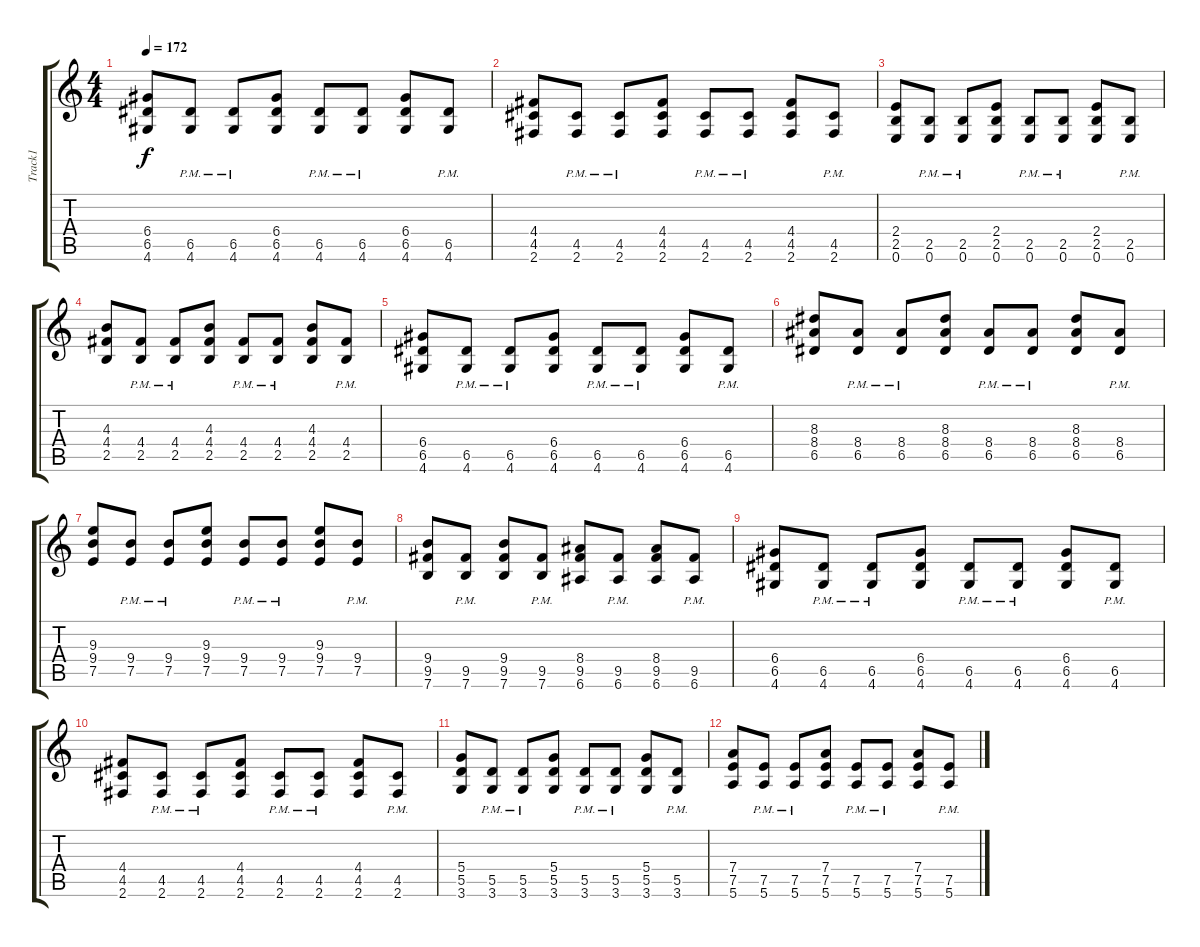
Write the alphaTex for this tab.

\track ("Track1" "Track1") {instrument overdrivenguitar}
\staff {score tabs}
\tuning (E4 B3 G3 D3 A2 E2) {hide}
\ts (4 4)
\tempo 172
\clef g2
\ks c
(6.4 6.5 4.6).8{dy f} (6.5{pm} 4.6{pm}).8 (6.5{pm} 4.6{pm}).8 (6.4 6.5 4.6).8 (6.5{pm} 4.6{pm}).8 (6.5{pm} 4.6{pm}).8 (6.4 6.5 4.6).8 (6.5{pm} 4.6{pm}).8 |
(4.4 4.5 2.6).8 (4.5{pm} 2.6{pm}).8 (4.5{pm} 2.6{pm}).8 (4.4 4.5 2.6).8 (4.5{pm} 2.6{pm}).8 (4.5{pm} 2.6{pm}).8 (4.4 4.5 2.6).8 (4.5{pm} 2.6{pm}).8 |
(2.4 2.5 0.6).8 (2.5{pm} 0.6{pm}).8 (2.5{pm} 0.6{pm}).8 (2.4 2.5 0.6).8 (2.5{pm} 0.6{pm}).8 (2.5{pm} 0.6{pm}).8 (2.4 2.5 0.6).8 (2.5{pm} 0.6{pm}).8 |
(4.3 4.4 2.5).8 (4.4{pm} 2.5{pm}).8 (4.4{pm} 2.5{pm}).8 (4.3 4.4 2.5).8 (4.4{pm} 2.5{pm}).8 (4.4{pm} 2.5{pm}).8 (4.3 4.4 2.5).8 (4.4{pm} 2.5{pm}).8 |
(6.4 6.5 4.6).8 (6.5{pm} 4.6{pm}).8 (6.5{pm} 4.6{pm}).8 (6.4 6.5 4.6).8 (6.5{pm} 4.6{pm}).8 (6.5{pm} 4.6{pm}).8 (6.4 6.5 4.6).8 (6.5{pm} 4.6{pm}).8 |
(8.3 8.4 6.5).8{beam Up} (8.4{pm} 6.5{pm}).8{beam Up} (8.4{pm} 6.5{pm}).8{beam Up} (8.3 8.4 6.5).8{beam Up} (8.4{pm} 6.5{pm}).8 (8.4{pm} 6.5{pm}).8 (8.3 8.4 6.5).8 (8.4{pm} 6.5{pm}).8 |
(9.3 9.4 7.5).8 (9.4{pm} 7.5{pm}).8 (9.4{pm} 7.5{pm}).8 (9.3 9.4 7.5).8 (9.4{pm} 7.5{pm}).8 (9.4{pm} 7.5{pm}).8 (9.3 9.4 7.5).8 (9.4{pm} 7.5{pm}).8 |
(9.4 9.5 7.6).8 (9.5{pm} 7.6{pm}).8 (9.4 9.5 7.6).8 (9.5{pm} 7.6{pm}).8 (8.4 9.5 6.6).8 (9.5{pm} 6.6{pm}).8 (8.4 9.5 6.6).8 (9.5{pm} 6.6{pm}).8 |
(6.4 6.5 4.6).8 (6.5{pm} 4.6{pm}).8 (6.5{pm} 4.6{pm}).8 (6.4 6.5 4.6).8 (6.5{pm} 4.6{pm}).8 (6.5{pm} 4.6{pm}).8 (6.4 6.5 4.6).8 (6.5{pm} 4.6{pm}).8 |
(4.4 4.5 2.6).8 (4.5{pm} 2.6{pm}).8 (4.5{pm} 2.6{pm}).8 (4.4 4.5 2.6).8 (4.5{pm} 2.6{pm}).8 (4.5{pm} 2.6{pm}).8 (4.4 4.5 2.6).8 (4.5{pm} 2.6{pm}).8 |
(5.4 5.5 3.6).8 (5.5{pm} 3.6{pm}).8 (5.5{pm} 3.6{pm}).8 (5.4 5.5 3.6).8 (5.5{pm} 3.6{pm}).8 (5.5{pm} 3.6{pm}).8 (5.4 5.5 3.6).8 (5.5{pm} 3.6{pm}).8 |
(7.4 7.5 5.6).8 (7.5{pm} 5.6{pm}).8 (7.5{pm} 5.6{pm}).8 (7.4 7.5 5.6).8 (7.5{pm} 5.6{pm}).8 (7.5{pm} 5.6{pm}).8 (7.4 7.5 5.6).8 (7.5{pm} 5.6{pm}).8
